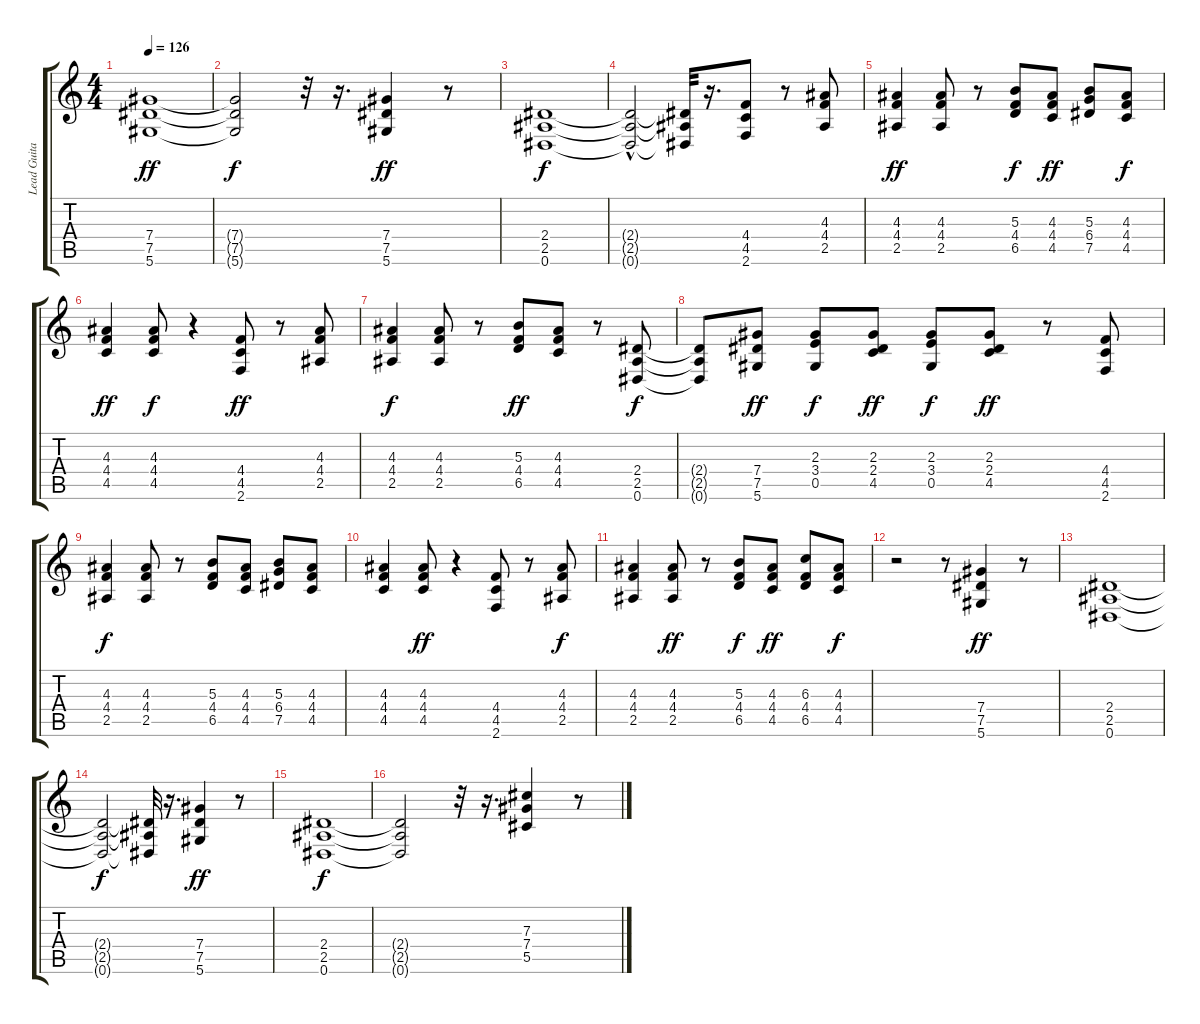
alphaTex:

\track ("Lead Guitar" "Lead Guita") {instrument distortionguitar}
\staff {score tabs}
\tuning (Eb4 Bb3 Gb3 Db3 Ab2 Eb2) {hide}
\ts (4 4)
\tempo 126
\clef g2
\ks c
(7.4 7.5 5.6).1{dy ff} |
(7.4{t} 7.5{t} 5.6{t}).2{dy f} r.32 r.16{d} (7.4 7.5 5.6).4{dy ff} r.8 |
(2.4 2.5 0.6).1{dy f} |
(2.4{t} 2.5{t} 0.6{hac t}).2 (2.4{t} 2.5{t} 0.6{t}).32 r.16{d} (4.4 4.5 2.6).8 r.8 (4.3 4.4 2.5).8 |
(4.3 4.4 2.5).4{dy ff} (4.3 4.4 2.5).8 r.8 (5.3 4.4 6.5).8{dy f} (4.3 4.4 4.5).8{dy ff} (5.3 6.4 7.5).8 (4.3 4.4 4.5).8{dy f} |
(4.3 4.4 4.5).4{dy ff} (4.3 4.4 4.5).8{dy f} r.4 (4.4 4.5 2.6).8{dy ff} r.8 (4.3 4.4 2.5).8 |
(4.3 4.4 2.5).4{dy f} (4.3 4.4 2.5).8 r.8 (5.3 4.4 6.5).8{dy ff} (4.3 4.4 4.5).8 r.8 (2.4 2.5 0.6).8{dy f} |
(2.4{t} 2.5{t} 0.6{t}).8 (7.4 7.5 5.6).8{dy ff} (2.3 3.4 0.5).8{dy f} (2.3 2.4 4.5).8{dy ff} (2.3 3.4 0.5).8{dy f} (2.3 2.4 4.5).8{dy ff} r.8 (4.4 4.5 2.6).8 |
(4.3 4.4 2.5).4{dy f} (4.3 4.4 2.5).8 r.8 (5.3 4.4 6.5).8 (4.3 4.4 4.5).8 (5.3 6.4 7.5).8 (4.3 4.4 4.5).8 |
(4.3 4.4 4.5).4 (4.3 4.4 4.5).8{dy ff} r.4 (4.4 4.5 2.6).8 r.8 (4.3 4.4 2.5).8{dy f} |
(4.3 4.4 2.5).4 (4.3 4.4 2.5).8{dy ff} r.8 (5.3 4.4 6.5).8{dy f} (4.3 4.4 4.5).8{dy ff} (6.3 4.4 6.5).8 (4.3 4.4 4.5).8{dy f} |
r.2 r.8 (7.4 7.5 5.6).4{dy ff} r.8 |
(2.4 2.5 0.6).1 |
(2.4{t} 2.5{t} 0.6{t}).2{dy f} (2.4{t} 2.5{t} 0.6{t}).32 r.16{d} (7.4 7.5 5.6).4{dy ff} r.8 |
(2.4 2.5 0.6).1{dy f} |
(2.4{t} 2.5{t} 0.6{t}).2 r.32 r.16{d} (7.3 7.4 5.5).4 r.8
